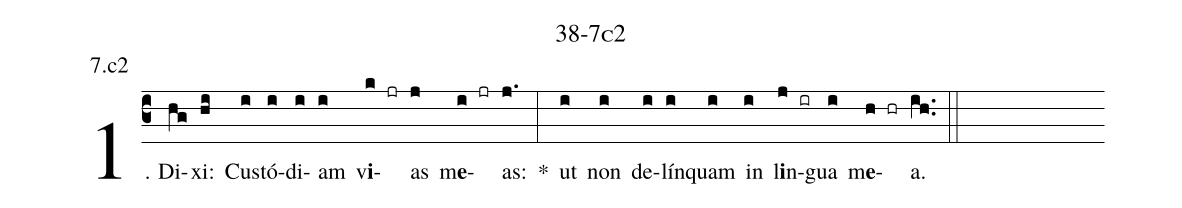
name: 38-7c2;
annotation: 7.c2;
%%
(c3)1. Di(hg)xi:(hi) Cus(i)tó(i)di(i)am(i) v<b>i</b>(k jr)as(j) m<b>e</b>(i jr)as:(j.) *(:) ut(i) non(i) de(i)lín(i)quam(i) in(i) l<b>i</b>n(j ir)gua(i) m<b>e</b>(h hr)a.(ih..) (::)
